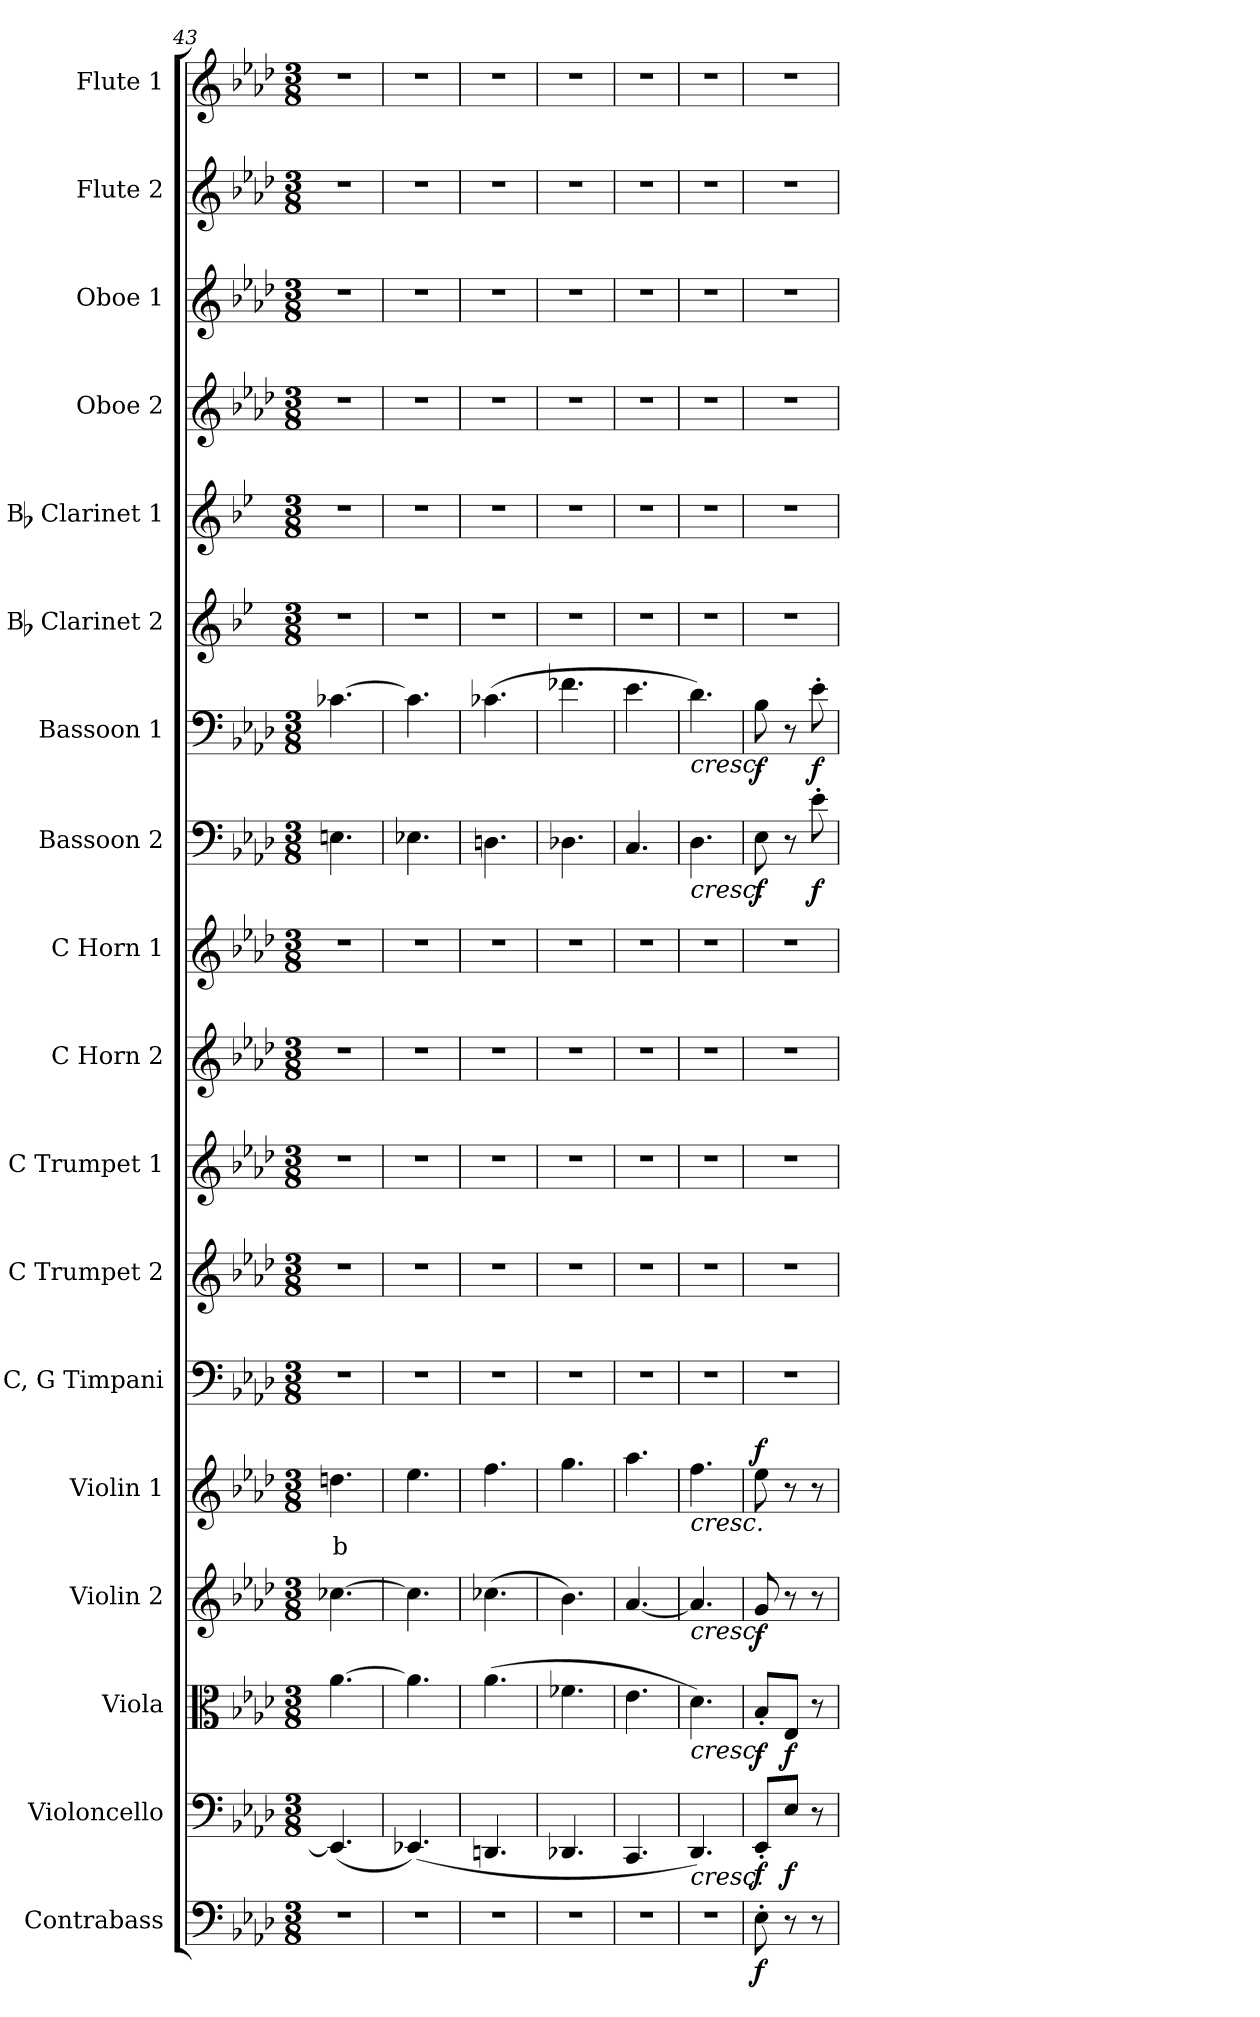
**kern	**dynam	**kern	**dynam	**kern	**dynam	**kern	**dynam	**kern	**text	**dynam	**kern	**kern	**kern	**kern	**kern	**kern	**dynam	**kern	**dynam	**kern	**kern	**kern	**kern	**kern	**kern
*part18	*part18	*part17	*part17	*part16	*part16	*part15	*part15	*part14	*part14	*part14	*part13	*part12	*part11	*part10	*part9	*part8	*part8	*part7	*part7	*part6	*part5	*part4	*part3	*part2	*part1
*staff18	*staff18	*staff17	*staff17	*staff16	*staff16	*staff15	*staff15	*staff14	*staff14	*staff14	*staff13	*staff12	*staff11	*staff10	*staff9	*staff8	*staff8	*staff7	*staff7	*staff6	*staff5	*staff4	*staff3	*staff2	*staff1
*I"Contrabass	*	*I"Violoncello	*	*I"Viola	*	*I"Violin 2	*	*I"Violin 1	*	*	*I"C, G Timpani	*I"C Trumpet 2	*I"C Trumpet 1	*I"C Horn 2	*I"C Horn 1	*I"Bassoon 2	*	*I"Bassoon 1	*	*I"Bb Clarinet 2	*I"Bb Clarinet 1	*I"Oboe 2	*I"Oboe 1	*I"Flute 2	*I"Flute 1
*I'Cb	*	*I'Vc	*	*I'Vla	*	*I'Vln 2	*	*I'Vln 1	*	*	*I'Timp	*I'Tpt 2	*I'Tpt 1	*I'Hn 2	*I'Hn 1	*I'Bsn 2	*	*I'Bsn 1	*	*I'Cl 2	*I'Cl 1	*I'Ob 2	*I'Ob 1	*I'Fl 2	*I'Fl 1
*clefF4	*	*clefF4	*	*clefC3	*	*clefG2	*	*clefG2	*	*	*clefF4	*clefG2	*clefG2	*clefG2	*clefG2	*clefF4	*	*clefF4	*	*clefG2	*clefG2	*clefG2	*clefG2	*clefG2	*clefG2
*ITrd7c12	*	*	*	*	*	*	*	*	*	*	*	*	*	*ITrd7c12	*ITrd7c12	*	*	*	*	*ITrd1c2	*ITrd1c2	*	*	*	*
*k[b-e-a-d-]	*	*k[b-e-a-d-]	*	*k[b-e-a-d-]	*	*k[b-e-a-d-]	*	*k[b-e-a-d-]	*	*	*k[b-e-a-d-]	*k[b-e-a-d-]	*k[b-e-a-d-]	*k[b-e-a-d-]	*k[b-e-a-d-]	*k[b-e-a-d-]	*	*k[b-e-a-d-]	*	*k[b-e-a-d-]	*k[b-e-a-d-]	*k[b-e-a-d-]	*k[b-e-a-d-]	*k[b-e-a-d-]	*k[b-e-a-d-]
*M3/8	*	*M3/8	*	*M3/8	*	*M3/8	*	*M3/8	*	*	*M3/8	*M3/8	*M3/8	*M3/8	*M3/8	*M3/8	*	*M3/8	*	*M3/8	*M3/8	*M3/8	*M3/8	*M3/8	*M3/8
=43	=43	=43	=43	=43	=43	=43	=43	=43	=43	=43	=43	=43	=43	=43	=43	=43	=43	=43	=43	=43	=43	=43	=43	=43	=43
!	!	!	!	!	!	!	!	!	!LO:LY:b:color=#FF0000	!	!	!	!	!	!	!	!	!	!	!	!	!	!	!	!
4.r	.	(4.EE/]	.	[4.a-\	.	[4.cc-X\	.	4.ddn\	b	.	4.r	4.r	4.r	4.r	4.r	4.En\	.	[4.c-X\	.	4.r	4.r	4.r	4.r	4.r	4.r
=44	=44	=44	=44	=44	=44	=44	=44	=44	=44	=44	=44	=44	=44	=44	=44	=44	=44	=44	=44	=44	=44	=44	=44	=44	=44
4.r	.	(4.EE-X/)	.	4.a-\]	.	4.cc-\]	.	4.ee-\	.	.	4.r	4.r	4.r	4.r	4.r	4.E-X\	.	4.c-\]	.	4.r	4.r	4.r	4.r	4.r	4.r
=45	=45	=45	=45	=45	=45	=45	=45	=45	=45	=45	=45	=45	=45	=45	=45	=45	=45	=45	=45	=45	=45	=45	=45	=45	=45
4.r	.	4.DDn/	.	(4.a-\	.	(4.cc-X\	.	4.ff\	.	.	4.r	4.r	4.r	4.r	4.r	4.Dn\	.	(4.c-X\	.	4.r	4.r	4.r	4.r	4.r	4.r
=46	=46	=46	=46	=46	=46	=46	=46	=46	=46	=46	=46	=46	=46	=46	=46	=46	=46	=46	=46	=46	=46	=46	=46	=46	=46
4.r	.	4.DD-X/	.	4.f-X\	.	4.b-\)	.	4.gg\	.	.	4.r	4.r	4.r	4.r	4.r	4.D-X\	.	4.f-X\	.	4.r	4.r	4.r	4.r	4.r	4.r
=47	=47	=47	=47	=47	=47	=47	=47	=47	=47	=47	=47	=47	=47	=47	=47	=47	=47	=47	=47	=47	=47	=47	=47	=47	=47
4.r	.	4.CC/	.	4.e-\	.	[4.a-/	.	4.aa-\	.	.	4.r	4.r	4.r	4.r	4.r	4.C/	.	4.e-\	.	4.r	4.r	4.r	4.r	4.r	4.r
=48	=48	=48	=48	=48	=48	=48	=48	=48	=48	=48	=48	=48	=48	=48	=48	=48	=48	=48	=48	=48	=48	=48	=48	=48	=48
!	!	!	!	!	!	!	!	!	!	!	!	!	!	!	!	!	!	!LO:TX:b:i:t=cresc.	!	!	!	!	!	!	!
!	!	!	!	!	!	!	!	!	!	!	!	!	!	!	!	!LO:TX:b:i:t=cresc.	!	!	!	!	!	!	!	!	!
!	!	!	!	!	!	!	!	!LO:TX:b:i:t=cresc.	!	!	!	!	!	!	!	!	!	!	!	!	!	!	!	!	!
!	!	!	!	!	!	!LO:TX:b:i:t=cresc.	!	!	!	!	!	!	!	!	!	!	!	!	!	!	!	!	!	!	!
!	!	!	!	!LO:TX:b:i:t=cresc.	!	!	!	!	!	!	!	!	!	!	!	!	!	!	!	!	!	!	!	!	!
!	!	!LO:TX:b:i:t=cresc.	!	!	!	!	!	!	!	!	!	!	!	!	!	!	!	!	!	!	!	!	!	!	!
4.r	.	4.DD-/)	.	4.d-\)	.	4.a-/]	.	4.ff\	.	.	4.r	4.r	4.r	4.r	4.r	4.D-\	.	4.d-\)	.	4.r	4.r	4.r	4.r	4.r	4.r
=49	=49	=49	=49	=49	=49	=49	=49	=49	=49	=49	=49	=49	=49	=49	=49	=49	=49	=49	=49	=49	=49	=49	=49	=49	=49
!	!LO:DY:b	!	!LO:DY:b	!	!LO:DY:b	!	!LO:DY:b	!	!	!LO:DY:b	!	!	!	!	!	!	!LO:DY:b	!	!LO:DY:b	!	!	!	!	!	!
8EE-'\	f	8EE-'/L	f	8B-'/L	f	8g/	f	8ee-\	.	f	4.r	4.r	4.r	4.r	4.r	8E-\	f	8B-\	f	4.r	4.r	4.r	4.r	4.r	4.r
!	!	!	!LO:DY:b	!	!LO:DY:b	!	!	!	!	!	!	!	!	!	!	!	!	!	!	!	!	!	!	!	!
8r	.	8E-/J	f	8E-/J	f	8r	.	8r	.	.	.	.	.	.	.	8r	.	8r	.	.	.	.	.	.	.
!	!	!	!	!	!	!	!	!	!	!	!	!	!	!	!	!	!LO:DY:b	!	!LO:DY:b	!	!	!	!	!	!
8r	.	8r	.	8r	.	8r	.	8r	.	.	.	.	.	.	.	8e-'\	f	8e-'\	f	.	.	.	.	.	.
=	=	=	=	=	=	=	=	=	=	=	=	=	=	=	=	=	=	=	=	=	=	=	=	=	=
*-	*-	*-	*-	*-	*-	*-	*-	*-	*-	*-	*-	*-	*-	*-	*-	*-	*-	*-	*-	*-	*-	*-	*-	*-	*-
